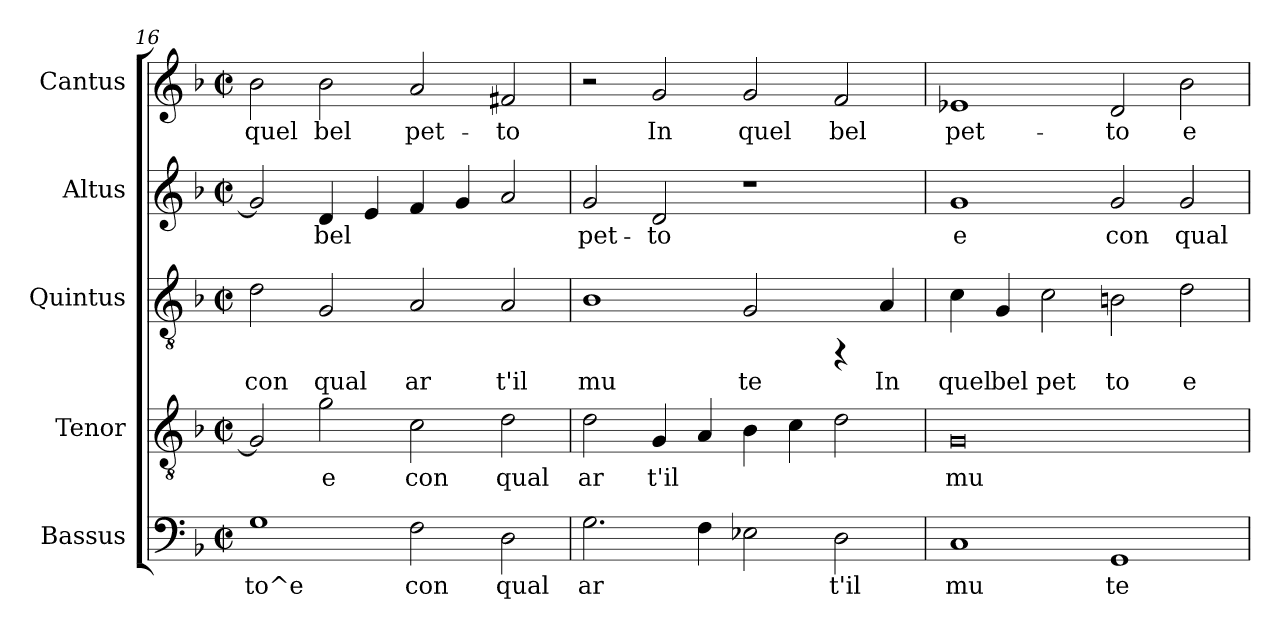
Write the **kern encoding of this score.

**kern	**text	**kern	**text	**kern	**text	**kern	**text	**kern	**text
*part5	*part5	*part4	*part4	*part3	*part3	*part2	*part2	*part1	*part1
*staff5	*staff5	*staff4	*staff4	*staff3	*staff3	*staff2	*staff2	*staff1	*staff1
*I"Bassus	*	*I"Tenor	*	*I"Quintus	*	*I"Altus	*	*I"Cantus	*
*clefF4	*	*clefGv2	*	*clefGv2	*	*clefG2	*	*clefG2	*
*k[b-]	*	*k[b-]	*	*k[b-]	*	*k[b-]	*	*k[b-]	*
*F:	*	*F:	*	*F:	*	*F:	*	*F:	*
*M2/2	*	*M2/2	*	*M2/2	*	*M2/2	*	*M2/2	*
*met(c|)	*	*met(c|)	*	*met(c|)	*	*met(c|)	*	*met(c|)	*
=16	=16	=16	=16	=16	=16	=16	=16	=16	=16
!	!LO:LY:b:cj	!	!LO:LY:b:cj	!	!LO:LY:b:cj	!	!LO:LY:b:cj	!	!LO:LY:b:cj
1G	to^e	2G/]	.	2d\	con	2g/]	.	2b-\	quel
!	!	!	!LO:LY:b:cj	!	!LO:LY:b:cj	!	!LO:LY:b:cj	!	!LO:LY:b:cj
.	.	2g\	e	2G/	qual	4d/	bel	2b-\	bel
!	!	!	!	!	!	!	!LO:LY:b:cj	!	!
.	.	.	.	.	.	4e/	.	.	.
!	!LO:LY:b:cj	!	!LO:LY:b:cj	!	!LO:LY:b:cj	!	!LO:LY:b:cj	!	!LO:LY:b:cj
2F\	con	2c\	con	2A/	ar	4f/	.	2a/	pet-
!	!	!	!	!	!	!	!LO:LY:b:cj	!	!
.	.	.	.	.	.	4g/	.	.	.
!	!LO:LY:b:cj	!	!LO:LY:b:cj	!	!LO:LY:b:cj	!	!LO:LY:b:cj	!	!LO:LY:b:cj
2D\	qual	2d\	qual	2A/	t'il	2a/	.	2f#X/	-to
=17	=17	=17	=17	=17	=17	=17	=17	=17	=17
!	!LO:LY:b:cj	!	!LO:LY:b:cj	!	!LO:LY:b:cj	!	!LO:LY:b:cj	!	!
2.G\	ar	2d\	ar	1B-	mu	2g/	pet-	2r	.
!	!	!	!LO:LY:b:cj	!	!	!	!LO:LY:b:cj	!	!LO:LY:b:cj
.	.	4G/	t'il	.	.	2d/	-to	2g/	In
!	!LO:LY:b:cj	!	!LO:LY:b:cj	!	!	!	!	!	!
4F\	.	4A/	.	.	.	.	.	.	.
!	!LO:LY:b:cj	!	!LO:LY:b:cj	!	!LO:LY:b:cj	!	!	!	!LO:LY:b:cj
2E-X\	.	4B-\	.	2G/	te	1r	.	2g/	quel
!	!	!	!LO:LY:b:cj	!	!	!	!	!	!
.	.	4c\	.	.	.	.	.	.	.
!	!LO:LY:b:cj	!	!LO:LY:b:cj	!	!	!	!	!	!LO:LY:b:cj
2D\	t'il	2d\	.	4rFF	.	.	.	2f/	bel
!	!	!	!	!	!LO:LY:b:cj	!	!	!	!
.	.	.	.	4A/	In	.	.	.	.
=18	=18	=18	=18	=18	=18	=18	=18	=18	=18
!	!LO:LY:b:cj	!	!LO:LY:b:cj	!	!LO:LY:b:cj	!	!LO:LY:b:cj	!	!LO:LY:b:cj
1C	mu	0G	mu	4c\	quel	1g	e	1e-X	pet-
!	!	!	!	!	!LO:LY:b:cj	!	!	!	!
.	.	.	.	4G/	bel	.	.	.	.
!	!	!	!	!	!LO:LY:b:cj	!	!	!	!
.	.	.	.	2c\	pet	.	.	.	.
!	!LO:LY:b:cj	!	!	!	!LO:LY:b:cj	!	!LO:LY:b:cj	!	!LO:LY:b:cj
1GG	te	.	.	2Bn\	to	2g/	con	2d/	-to
!	!	!	!	!	!LO:LY:b:cj	!	!LO:LY:b:cj	!	!LO:LY:b:cj
.	.	.	.	2d\	e	2g/	qual	2b-\	e
=	=	=	=	=	=	=	=	=	=
*-	*-	*-	*-	*-	*-	*-	*-	*-	*-
